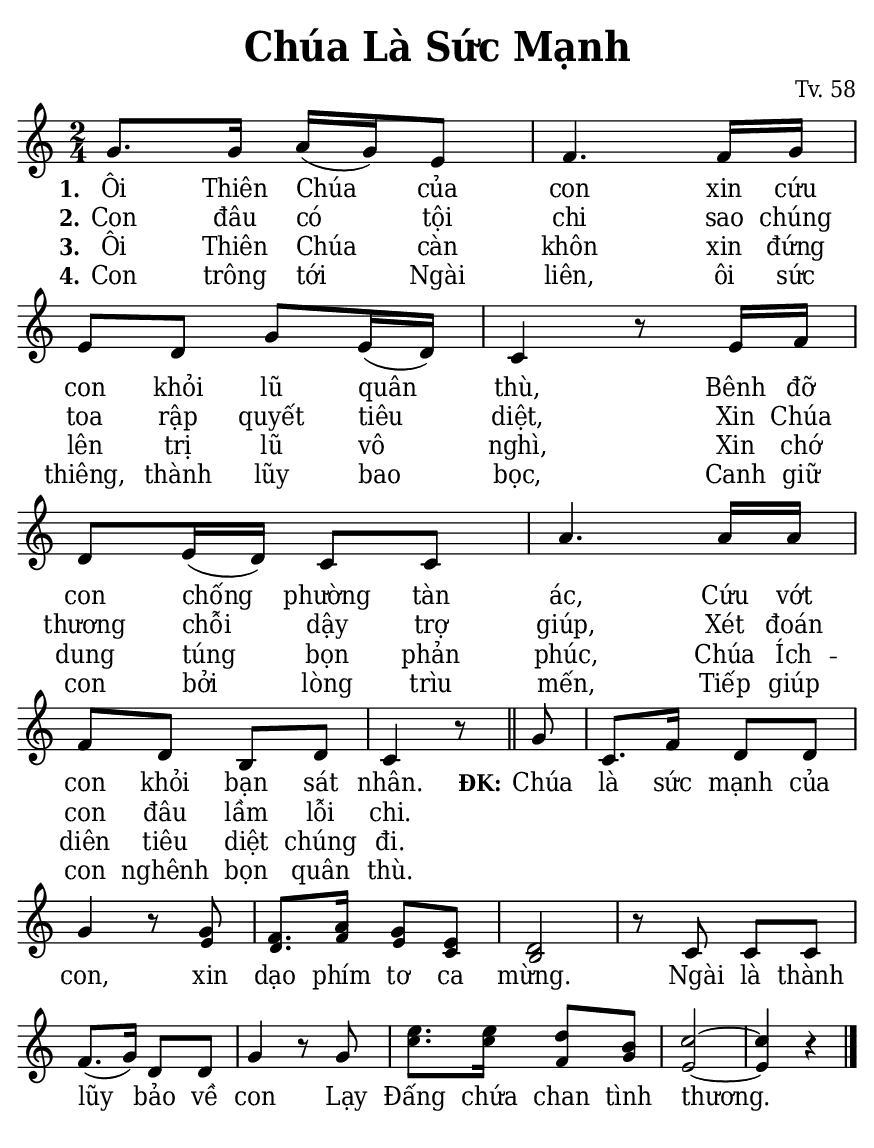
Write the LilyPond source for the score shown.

% Cài đặt chung\
\version "2.22.1"
\include "english.ly"

\header {
  title = \markup { \fontsize #1 "Chúa Là Sức Mạnh" }
  composer = "Tv. 58"
  %arranger = "Lm. Kim Long"
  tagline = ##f
}

% Nhạc phiên khúc
nhacPhienKhucSop = \relative c'' {
  g8. g16 a (g) e8 |
  f4. f16 g |
  e8 d g e16 (d) |
  c4 r8 e16 f |
  d8 e16 (d) c8 c |
  a'4. a16 a |
  f8 d b d |
  c4 r8 \bar "||"
  
  g'8 |
  c,8. f16 d8 d |
  g4 r8 g |
  f8. a16 g8 e |
  d2 |
  r8 c c c |
  f8. (g16) d8 d |
  g4 r8 g |
  e'8. e16 d8 b |
  c2 ~ |
  c4 r \bar "|."
}

nhacPhienKhucAlto = \relative c'' {
  R2*7
  r4.
  g8 |
  c,8. f16 d8 d |
  g4 r8 e |
  d8. f16 e8 c |
  b2 |
  r8 c c c |
  f8. (g16) d8 d |
  g4 r8 g |
  c8. c16 f,8 g |
  e2 ~ |
  e4 r
}

% Lời phiên khúc
loiPhienKhucSop = \lyrics {
  <<
    {
      \set stanza = "1."
      Ôi Thiên Chúa của con
      xin cứu con khỏi lũ quân thù,
      Bênh đỡ con chống phường tàn ác,
      Cứu vớt con khỏi bạn sát nhân.
    }
    \new Lyrics {
	    \set associatedVoice = "beSop"
	    \set stanza = "2."
	    Con đâu có tội chi
	    sao chúng toa rập quyết tiêu diệt,
	    Xin Chúa thương chỗi dậy trợ giúp,
	    Xét đoán con đâu lầm lỗi chi.
    }
    \new Lyrics {
	    \set associatedVoice = "beSop"
	    \set stanza = "3."
	    Ôi Thiên Chúa càn khôn
	    xin đứng lên trị lũ vô nghì,
	    Xin chớ dung túng bọn phản phúc,
	    Chúa Ích -- diên tiêu diệt chúng đi.
    }
    \new Lyrics {
	    \set associatedVoice = "beSop"
	    \set stanza = "4."
	    Con trông tới Ngài liên,
	    ôi sức thiêng, thành lũy bao bọc,
	    Canh giữ con bởi lòng trìu mến,
	    Tiếp giúp con nghênh bọn quân thù.
    }
  >>
  \set stanza = "ĐK:"
  Chúa là sức mạnh của con,
  xin dạo phím tơ ca mừng.
  Ngài là thành lũy bảo về con
  Lạy Đấng chứa chan tình thương.
}

% Dàn trang
\paper {
  #(set-paper-size "a5")
  top-margin = 3\mm
  bottom-margin = 3\mm
  left-margin = 3\mm
  right-margin = 3\mm
  indent = #0
  #(define fonts
	 (make-pango-font-tree "Deja Vu Serif Condensed"
	 		       "Deja Vu Serif Condensed"
			       "Deja Vu Serif Condensed"
			       (/ 20 20)))
  print-page-number = ##f
  page-count = 1
}

TongNhip = {
  \key c \major \time 2/4
  \set Timing.beamExceptions = #'()
  \set Timing.baseMoment = #(ly:make-moment 1/4)
}

% Đổi kích thước nốt cho bè phụ
notBePhu =
#(define-music-function (font-size music) (number? ly:music?)
   (for-some-music
     (lambda (m)
       (if (music-is-of-type? m 'rhythmic-event)
           (begin
             (set! (ly:music-property m 'tweaks)
                   (cons `(font-size . ,font-size)
                         (ly:music-property m 'tweaks)))
             #t)
           #f))
     music)
   music)

\score {
  \new ChoirStaff <<
    \new Staff \with {
        \consists "Merge_rests_engraver"
        printPartCombineTexts = ##f
      }
      <<
      \new Voice \TongNhip \partCombine 
        \nhacPhienKhucSop
        \notBePhu -1 { \nhacPhienKhucAlto }
      \new NullVoice = beSop \nhacPhienKhucSop
      \new Lyrics \lyricsto beSop \loiPhienKhucSop
      >>
  >>
  \layout {
    %\override Staff.TimeSignature.transparent = ##t
    \override Lyrics.LyricSpace.minimum-distance = #1.5
    \override Score.BarNumber.break-visibility = ##(#f #f #f)
    \override Score.SpacingSpanner.uniform-stretching = ##t
  } 
}
